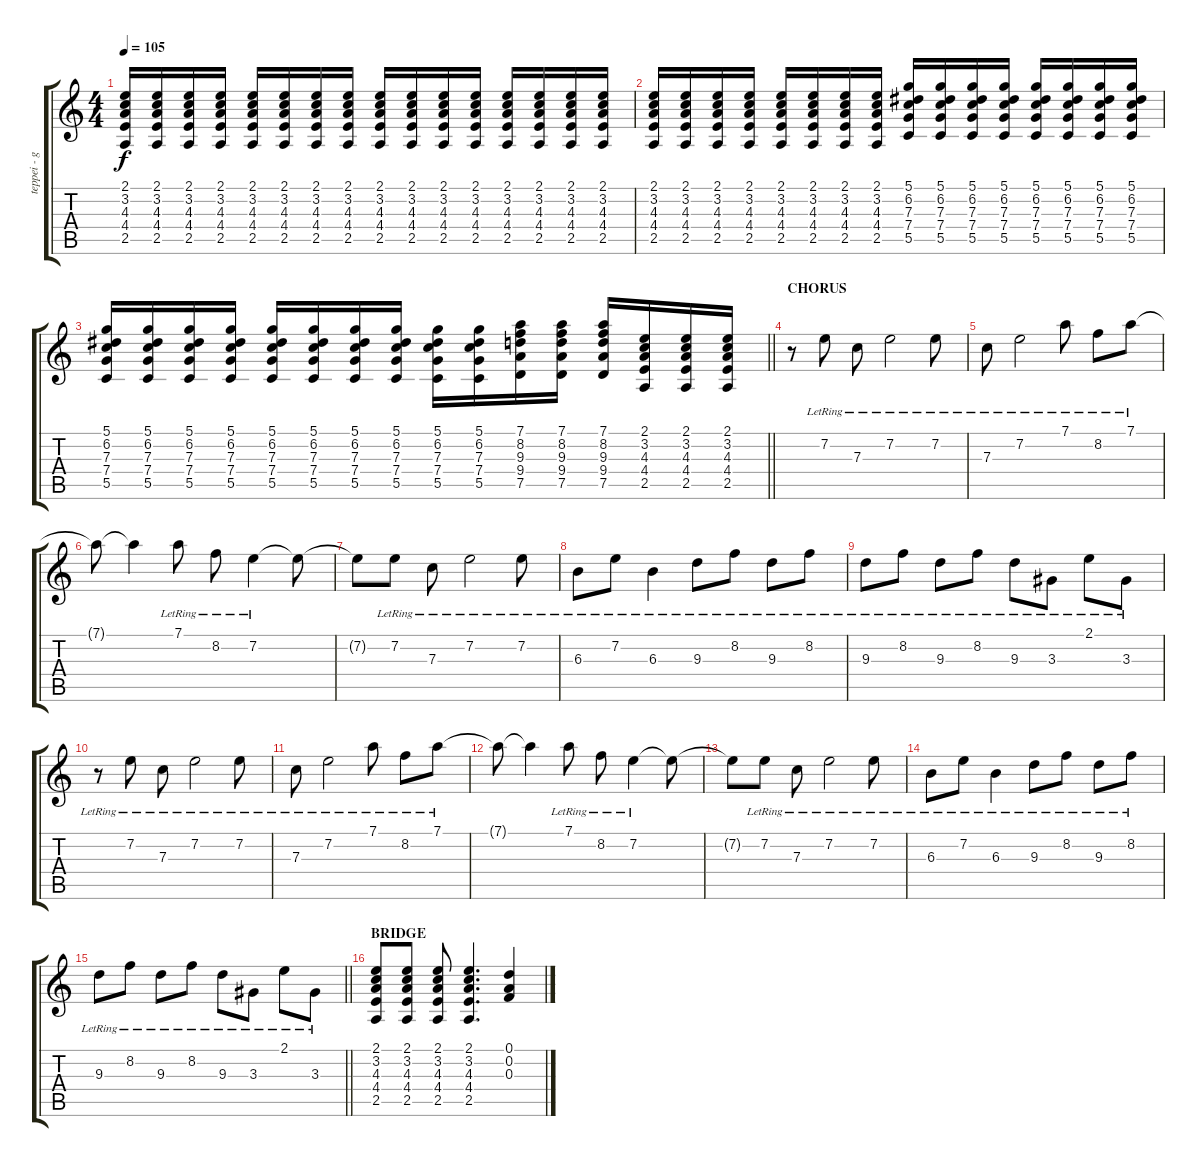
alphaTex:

\track ("teppei - guitar 2" "teppei - g") {instrument distortionguitar}
\staff {score tabs}
\tuning (D4 A3 F3 C3 G2 C2) {hide}
\ts (4 4)
\tempo 105
\clef g2
\ks c
(2.1 3.2 4.3 4.4 2.5).16{dy f} (2.1 3.2 4.3 4.4 2.5).16 (2.1 3.2 4.3 4.4 2.5).16 (2.1 3.2 4.3 4.4 2.5).16 (2.1 3.2 4.3 4.4 2.5).16 (2.1 3.2 4.3 4.4 2.5).16 (2.1 3.2 4.3 4.4 2.5).16 (2.1 3.2 4.3 4.4 2.5).16 (2.1 3.2 4.3 4.4 2.5).16 (2.1 3.2 4.3 4.4 2.5).16 (2.1 3.2 4.3 4.4 2.5).16 (2.1 3.2 4.3 4.4 2.5).16 (2.1 3.2 4.3 4.4 2.5).16 (2.1 3.2 4.3 4.4 2.5).16 (2.1 3.2 4.3 4.4 2.5).16 (2.1 3.2 4.3 4.4 2.5).16 |
(2.1 3.2 4.3 4.4 2.5).16 (2.1 3.2 4.3 4.4 2.5).16 (2.1 3.2 4.3 4.4 2.5).16 (2.1 3.2 4.3 4.4 2.5).16 (2.1 3.2 4.3 4.4 2.5).16 (2.1 3.2 4.3 4.4 2.5).16 (2.1 3.2 4.3 4.4 2.5).16 (2.1 3.2 4.3 4.4 2.5).16 (5.1 6.2 7.3 7.4 5.5).16 (5.1 6.2 7.3 7.4 5.5).16 (5.1 6.2 7.3 7.4 5.5).16 (5.1 6.2 7.3 7.4 5.5).16 (5.1 6.2 7.3 7.4 5.5).16 (5.1 6.2 7.3 7.4 5.5).16 (5.1 6.2 7.3 7.4 5.5).16 (5.1 6.2 7.3 7.4 5.5).16 |
\barLineRight lightlight
(5.1 6.2 7.3 7.4 5.5).16 (5.1 6.2 7.3 7.4 5.5).16 (5.1 6.2 7.3 7.4 5.5).16 (5.1 6.2 7.3 7.4 5.5).16 (5.1 6.2 7.3 7.4 5.5).16 (5.1 6.2 7.3 7.4 5.5).16 (5.1 6.2 7.3 7.4 5.5).16 (5.1 6.2 7.3 7.4 5.5).16 (5.1 6.2 7.3 7.4 5.5).16 (5.1 6.2 7.3 7.4 5.5).16 (7.1 8.2 9.3 9.4 7.5).16 (7.1 8.2 9.3 9.4 7.5).16 (7.1 8.2 9.3 9.4 7.5).16 (2.1 3.2 4.3 4.4 2.5).16 (2.1 3.2 4.3 4.4 2.5).16 (2.1 3.2 4.3 4.4 2.5).16 |
\section ("" "CHORUS")
r.8 7.2{lr}.8 7.3{lr}.8 7.2{lr}.2 7.2{lr}.8 |
7.3{lr}.8 7.2{lr}.2 7.1{lr}.8 8.2{lr}.8 7.1{lr}.8 |
7.1{t}.8 7.1{t}.4 7.1{lr}.8 8.2{lr}.8 7.2{lr}.4 7.2{t}.8 |
7.2{t}.8 7.2{lr}.8 7.3{lr}.8 7.2{lr}.2 7.2{lr}.8 |
6.3{lr}.8 7.2{lr}.8 6.3{lr}.4 9.3{lr}.8 8.2{lr}.8 9.3{lr}.8 8.2{lr}.8 |
9.3{lr}.8 8.2{lr}.8 9.3{lr}.8 8.2{lr}.8 9.3{lr}.8 3.3{lr}.8 2.1{lr}.8 3.3{lr}.8 |
r.8 7.2{lr}.8 7.3{lr}.8 7.2{lr}.2 7.2{lr}.8 |
7.3{lr}.8 7.2{lr}.2 7.1{lr}.8 8.2{lr}.8 7.1{lr}.8 |
7.1{t}.8 7.1{t}.4 7.1{lr}.8 8.2{lr}.8 7.2{lr}.4 7.2{t}.8 |
7.2{t}.8 7.2{lr}.8 7.3{lr}.8 7.2{lr}.2 7.2{lr}.8 |
6.3{lr}.8 7.2{lr}.8 6.3{lr}.4 9.3{lr}.8 8.2{lr}.8 9.3{lr}.8 8.2{lr}.8 |
\barLineRight lightlight
9.3{lr}.8 8.2{lr}.8 9.3{lr}.8 8.2{lr}.8 9.3{lr}.8 3.3{lr}.8 2.1{lr}.8 3.3{lr}.8 |
\section ("" "BRIDGE")
(2.1 3.2 4.3 4.4 2.5).8 (2.1 3.2 4.3 4.4 2.5).8 (2.1 3.2 4.3 4.4 2.5).8 (2.1 3.2 4.3 4.4 2.5).4{d} (0.1 0.2 0.3).4
